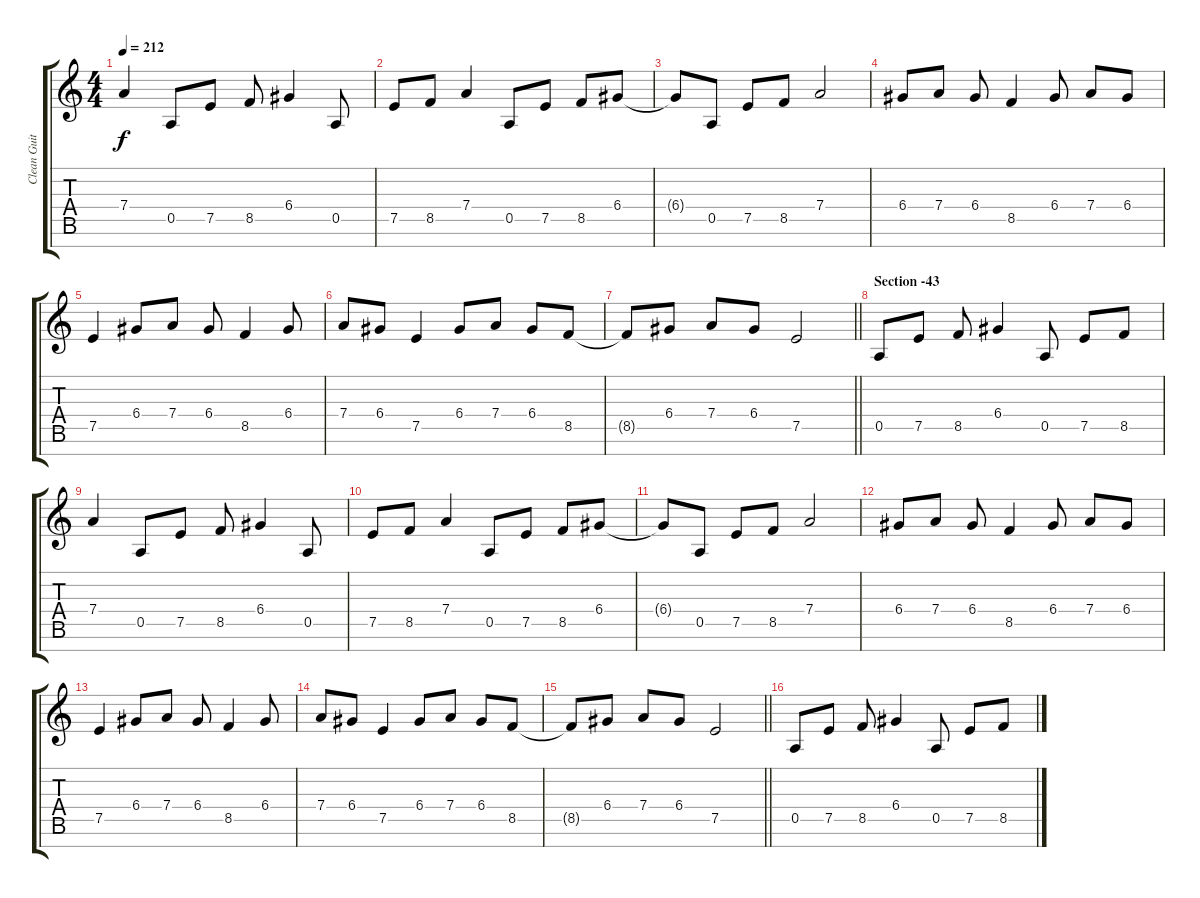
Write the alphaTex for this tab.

\track ("Clean Guitar R" "Clean Guit") {instrument electricguitarmuted}
\staff {score tabs}
\tuning (E4 B3 G3 D3 A2 E2 B1) {hide}
\ts (4 4)
\tempo 212
\clef g2
\ks c
7.4.4{dy f} 0.5.8 7.5.8 8.5.8 6.4.4 0.5.8 |
7.5.8 8.5.8 7.4.4 0.5.8 7.5.8 8.5.8 6.4.8 |
6.4{t}.8 0.5.8 7.5.8 8.5.8 7.4.2 |
6.4.8 7.4.8 6.4.8 8.5.4 6.4.8 7.4.8 6.4.8 |
7.5.4 6.4.8 7.4.8 6.4.8 8.5.4 6.4.8 |
7.4.8 6.4.8 7.5.4 6.4.8 7.4.8 6.4.8 8.5.8 |
\barLineRight lightlight
8.5{t}.8 6.4.8 7.4.8 6.4.8 7.5.2 |
\section ("" "Section -43")
0.5.8 7.5.8 8.5.8 6.4.4 0.5.8 7.5.8 8.5.8 |
7.4.4 0.5.8 7.5.8 8.5.8 6.4.4 0.5.8 |
7.5.8 8.5.8 7.4.4 0.5.8 7.5.8 8.5.8 6.4.8 |
6.4{t}.8 0.5.8 7.5.8 8.5.8 7.4.2 |
6.4.8 7.4.8 6.4.8 8.5.4 6.4.8 7.4.8 6.4.8 |
7.5.4 6.4.8 7.4.8 6.4.8 8.5.4 6.4.8 |
7.4.8 6.4.8 7.5.4 6.4.8 7.4.8 6.4.8 8.5.8 |
\barLineRight lightlight
8.5{t}.8 6.4.8 7.4.8 6.4.8 7.5.2 |
0.5.8 7.5.8 8.5.8 6.4.4 0.5.8 7.5.8 8.5.8
